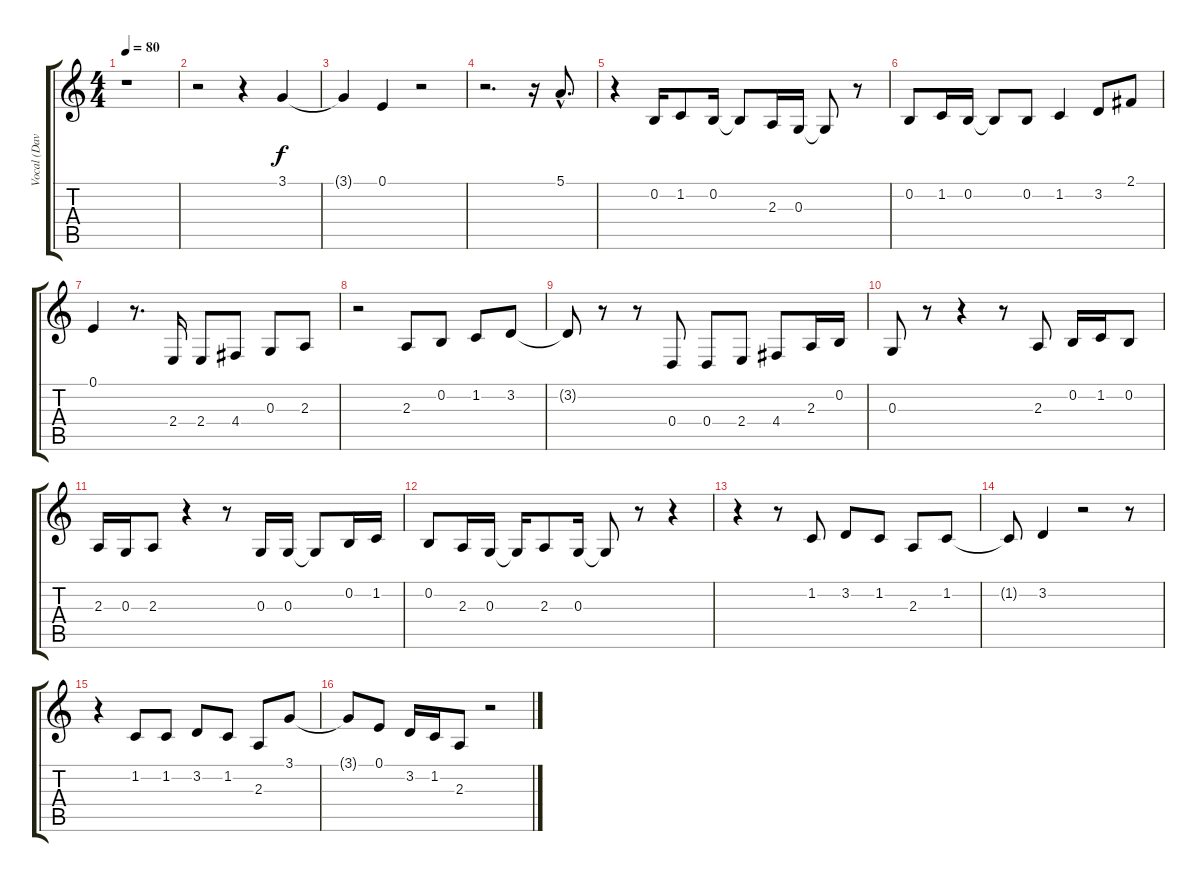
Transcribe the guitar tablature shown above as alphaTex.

\track ("Vocal (David Bowie)" "Vocal (Dav") {instrument koto}
\staff {score tabs}
\tuning (E4 B3 G3 D3 A2 E2) {hide}
\ts (4 4)
\tempo 80
\clef g2
\ks c
r.1{dy f} |
r.2 r.4 3.1.4 |
3.1{t}.4 0.1.4 r.2 |
r.2{d} r.16 5.1{hac}.8{d} |
r.4 0.2.16 1.2.8 0.2.16 0.2{t}.8 2.3.16 0.3.16 0.3{t}.8 r.8 |
0.2.8 1.2.16 0.2.16 0.2{t}.8 0.2.8 1.2.4 3.2.8 2.1.8 |
0.1.4 r.8{d} 2.4.16 2.4.8 4.4.8 0.3.8 2.3.8 |
r.2 2.3.8 0.2.8 1.2.8 3.2.8 |
3.2{t}.8 r.8 r.8 0.4.8 0.4.8 2.4.8 4.4.8 2.3.16 0.2.16 |
0.3.8 r.8 r.4 r.8 2.3.8 0.2.16 1.2.16 0.2.8 |
2.3.16 0.3.16 2.3.8 r.4 r.8 0.3.16 0.3.16 0.3{t}.8 0.2.16 1.2.16 |
0.2.8 2.3.16 0.3.16 0.3{t}.16 2.3.8 0.3.16 0.3{t}.8 r.8 r.4 |
r.4 r.8 1.2.8 3.2.8 1.2.8 2.3.8 1.2.8 |
1.2{t}.8 3.2.4 r.2 r.8 |
r.4 1.2.8 1.2.8 3.2.8 1.2.8 2.3.8 3.1.8 |
3.1{t}.8 0.1.8 3.2.16 1.2.16 2.3.8 r.2
